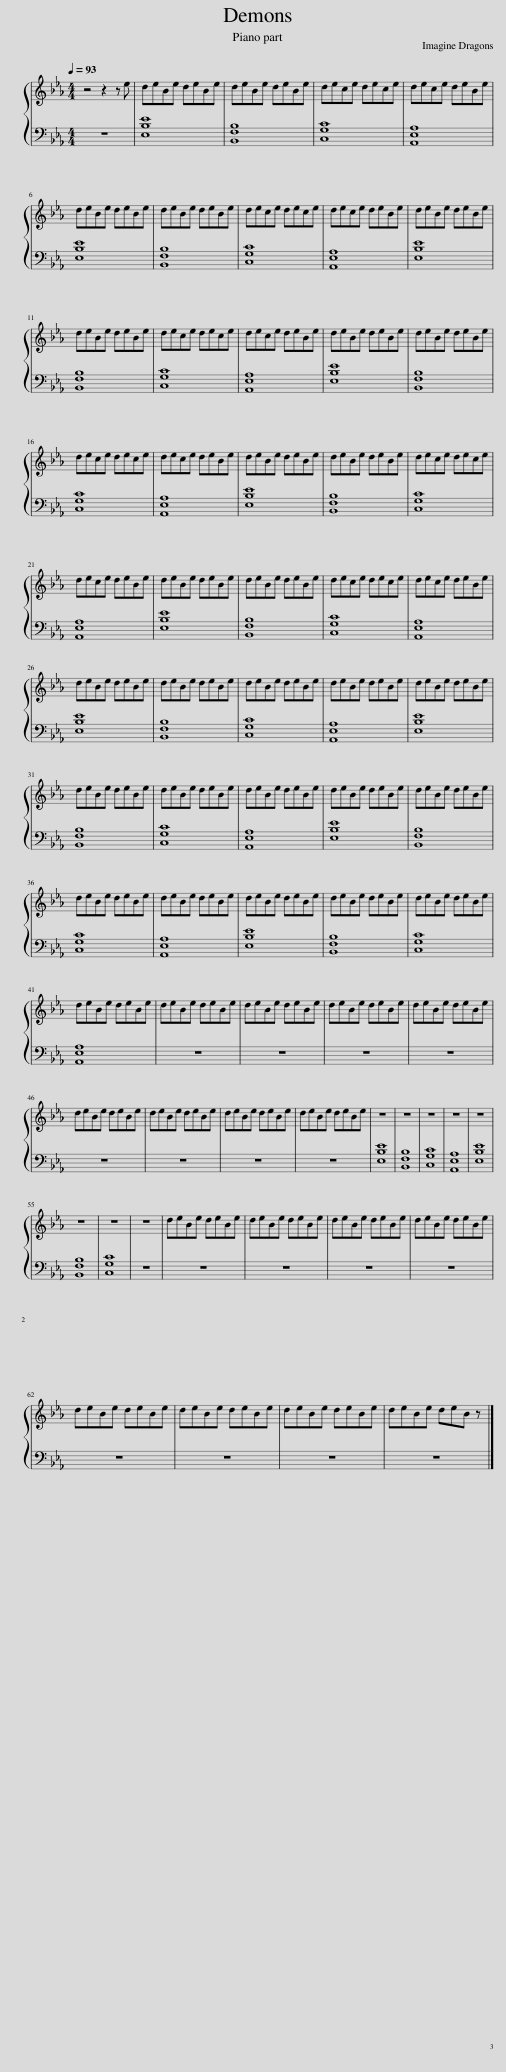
X:1
%%score { 1 | 2 }
L:1/8
Q:1/4=93
M:4/4
I:linebreak $
K:Eb
V:1 treble
V:2 bass
V:1
 z4 z2 z e | deBe deBe | deBe deBe | dece dece | dece deBe |$ %5
 deBe deBe | deBe deBe | dece dece | dece deBe | deBe deBe |$ %10
 deBe deBe | dece dece | dece deBe | deBe deBe | deBe deBe |$ %15
 dece dece | dece deBe | deBe deBe | deBe deBe | dece dece |$ %20
 dece deBe | deBe deBe | deBe deBe | dece dece | dece deBe |$ %25
 deBe deBe | deBe deBe | deBe deBe | deBe deBe | deBe deBe |$ %30
 deBe deBe | deBe deBe | deBe deBe | deBe deBe | deBe deBe |$ %35
 deBe deBe | deBe deBe | deBe deBe | deBe deBe | deBe deBe |$ %40
 deBe deBe | deBe deBe | deBe deBe | deBe deBe | deBe deBe |$ %45
 deBe deBe | deBe deBe | deBe deBe | deBe deBe | z8 | %50
 z8 | z8 | z8 | z8 |$ z8 | %55
 z8 | z8 | deBe deBe | deBe deBe | deBe deBe | %60
 deBe deBe |$ deBe deBe | deBe deBe | deBe deBe | deBe deB z |] %65
V:2
 z8 | [E,B,E]8 | [B,,F,B,]8 | [C,G,C]8 | [A,,E,A,]8 |$ %5
 [E,B,E]8 | [B,,F,B,]8 | [C,G,C]8 | [A,,E,A,]8 | [E,B,E]8 |$ %10
 [B,,F,B,]8 | [C,G,C]8 | [A,,E,A,]8 | [E,B,E]8 | [B,,F,B,]8 |$ %15
 [C,G,C]8 | [A,,E,A,]8 | [E,B,E]8 | [B,,F,B,]8 | [C,G,C]8 |$ %20
 [A,,E,A,]8 | [E,B,E]8 | [B,,F,B,]8 | [C,G,C]8 | [A,,E,A,]8 |$ %25
 [E,B,E]8 | [B,,F,B,]8 | [C,G,C]8 | [A,,E,A,]8 | [E,B,E]8 |$ %30
 [B,,F,B,]8 | [C,G,C]8 | [A,,E,A,]8 | [E,B,E]8 | [B,,F,B,]8 |$ %35
 [C,G,C]8 | [A,,E,A,]8 | [E,B,E]8 | [B,,F,B,]8 | [C,G,C]8 |$ %40
 [A,,E,A,]8 | z8 | z8 | z8 | z8 |$ %45
 z8 | z8 | z8 | z8 | [E,B,E]8 | %50
 [B,,F,B,]8 | [C,G,C]8 | [A,,E,A,]8 | [E,B,E]8 |$ [B,,F,B,]8 | %55
 [C,G,C]8 | z8 | z8 | z8 | z8 | %60
 z8 |$ z8 | z8 | z8 | z8 |] %65
